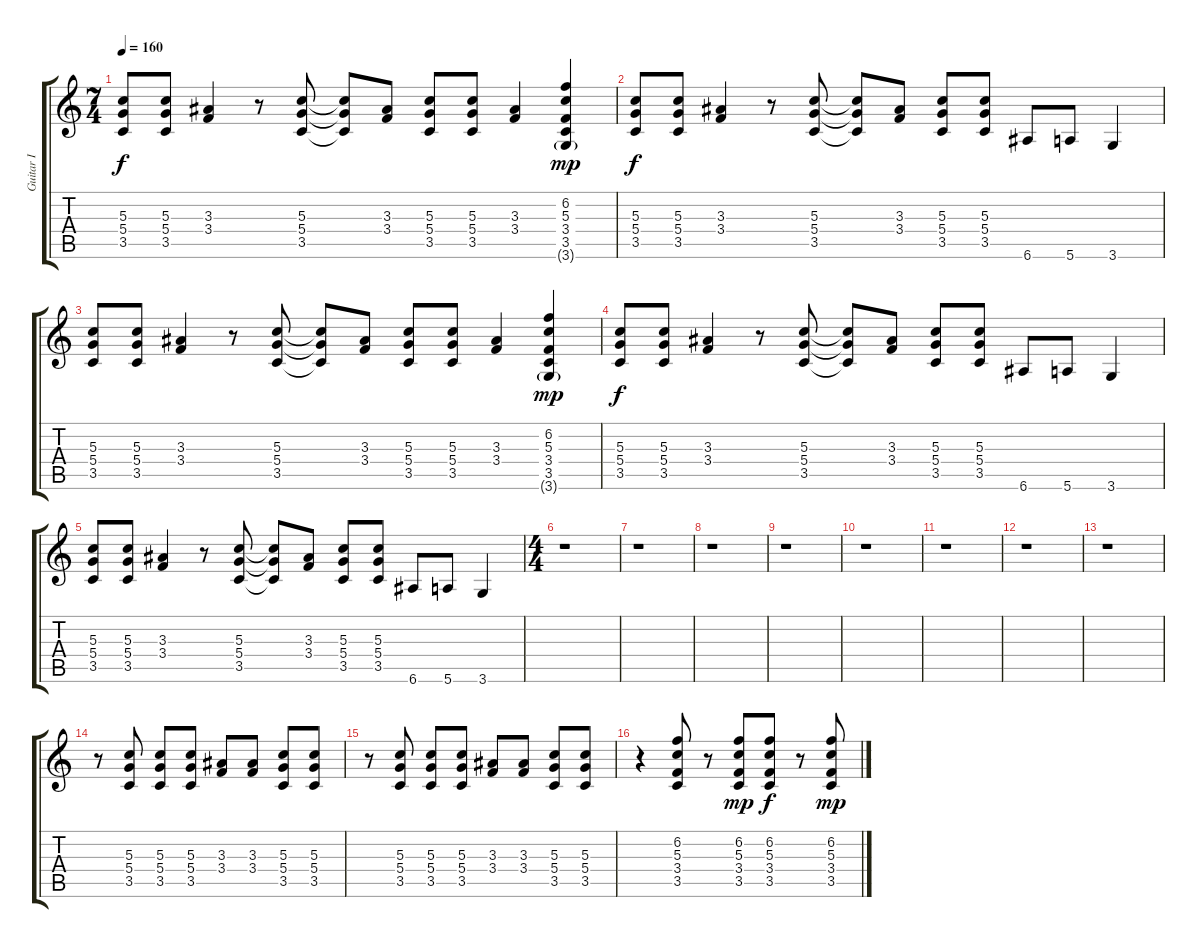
\track ("Guitar I" "Guitar I") {instrument overdrivenguitar}
\staff {score tabs}
\tuning (E4 B3 G3 D3 A2 E2) {hide}
\ts (7 4)
\tempo 160
\clef g2
\ks c
(5.3 5.4 3.5).8{dy f} (5.3 5.4 3.5).8 (3.3 3.4).4 r.8 (5.3 5.4 3.5).8 (5.3{t} 5.4{t} 3.5{t}).8 (3.3 3.4).8 (5.3 5.4 3.5).8 (5.3 5.4 3.5).8 (3.3 3.4).4 (6.2 5.3 3.4 3.5 3.6{g}).4{dy mp} |
(5.3 5.4 3.5).8{dy f} (5.3 5.4 3.5).8 (3.3 3.4).4 r.8 (5.3 5.4 3.5).8 (5.3{t} 5.4{t} 3.5{t}).8 (3.3 3.4).8 (5.3 5.4 3.5).8 (5.3 5.4 3.5).8 6.6.8 5.6.8 3.6.4 |
(5.3 5.4 3.5).8 (5.3 5.4 3.5).8 (3.3 3.4).4 r.8 (5.3 5.4 3.5).8 (5.3{t} 5.4{t} 3.5{t}).8 (3.3 3.4).8 (5.3 5.4 3.5).8 (5.3 5.4 3.5).8 (3.3 3.4).4 (6.2 5.3 3.4 3.5 3.6{g}).4{dy mp} |
(5.3 5.4 3.5).8{dy f} (5.3 5.4 3.5).8 (3.3 3.4).4 r.8 (5.3 5.4 3.5).8 (5.3{t} 5.4{t} 3.5{t}).8 (3.3 3.4).8 (5.3 5.4 3.5).8 (5.3 5.4 3.5).8 6.6.8 5.6.8 3.6.4 |
(5.3 5.4 3.5).8 (5.3 5.4 3.5).8 (3.3 3.4).4 r.8 (5.3 5.4 3.5).8 (5.3{t} 5.4{t} 3.5{t}).8 (3.3 3.4).8 (5.3 5.4 3.5).8 (5.3 5.4 3.5).8 6.6.8 5.6.8 3.6.4 |
\ts (4 4)
r.1 |
r.1 |
r.1 |
r.1 |
r.1 |
r.1 |
r.1 |
r.1 |
r.8 (5.3 5.4 3.5).8 (5.3 5.4 3.5).8 (5.3 5.4 3.5).8 (3.3 3.4).8 (3.3 3.4).8 (5.3 5.4 3.5).8 (5.3 5.4 3.5).8 |
r.8 (5.3 5.4 3.5).8 (5.3 5.4 3.5).8 (5.3 5.4 3.5).8 (3.3 3.4).8 (3.3 3.4).8 (5.3 5.4 3.5).8 (5.3 5.4 3.5).8 |
r.4 (6.2 5.3 3.4 3.5).8 r.8 (6.2 5.3 3.4 3.5).8{dy mp} (6.2 5.3 3.4 3.5).8{dy f} r.8 (6.2 5.3 3.4 3.5).8{dy mp}
